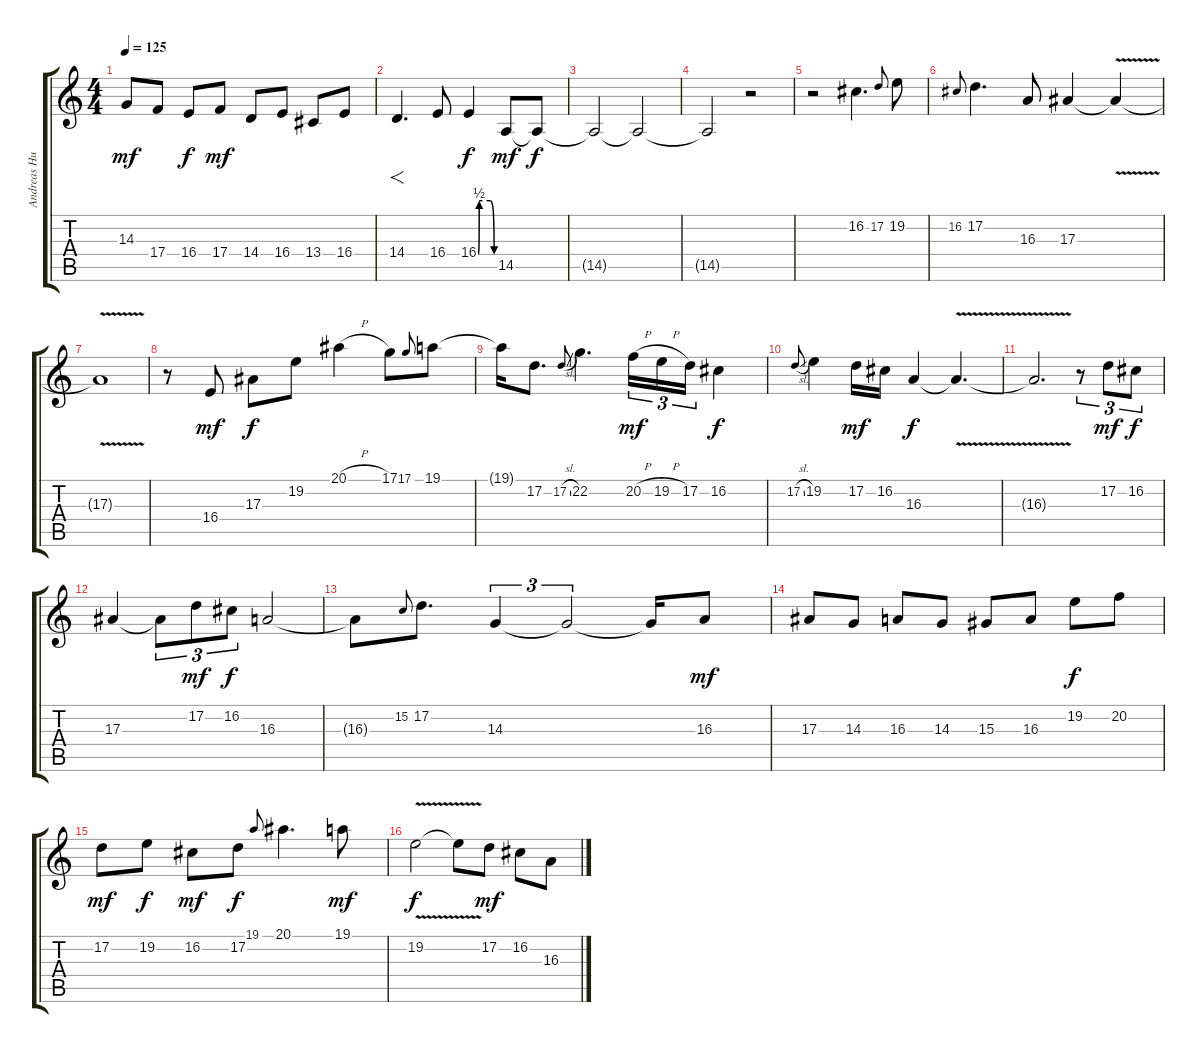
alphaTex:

\track ("Andreas Huss" "Andreas Hu") {instrument altosax}
\staff {score tabs}
\tuning (D4 A3 F3 C3 G2 D2) {hide}
\ts (4 4)
\tempo 125
\clef g2
\ks c
14.3.8{dy mf} 17.4.8 16.4.8{dy f} 17.4.8{dy mf} 14.4.8 16.4.8 13.4.8 16.4.8 |
14.4.4{f d} 16.4.8 16.4{be (custom 0 0 3 2 15 2 45 2 60 0)}.4{dy f} 14.5.8{dy mf volume 10} 14.5{t}.8{dy f volume 16} |
14.5{t}.2 14.5{t}.2{volume 4} |
14.5{t}.2 r.2 |
r.2{volume 16} 16.2.4{d} 17.2.8{gr onbeat} 19.2.8 |
16.2.8{gr onbeat} 17.2.4{d} 16.3.8 17.3.4 17.3{v t}.4 |
17.3{t}.1{volume 5} |
r.8{volume 16} 16.4.8{dy mf} 17.3.8{dy f} 19.2.8 20.1{h}.4 17.1.8 17.1.8{gr onbeat} 19.1.8 |
19.1{t}.16 17.2.8{d} 17.2{sl}.8{gr onbeat} 22.2.4{d} 20.2{h}.16{tu (3 2) dy mf} 19.2{h}.16{tu (3 2)} 17.2.16{tu (3 2)} 16.2.4{dy f} |
17.2{sl}.8{gr onbeat} 19.2.4 17.2.16{dy mf} 16.2.16 16.3.4{dy f} 16.3{v t}.4{d volume 3} |
16.3{t}.2{d} r.8{tu (3 2) volume 16} 17.2.8{tu (3 2) dy mf} 16.2.8{tu (3 2) dy f} |
17.3.4 17.3{t}.8{tu (3 2)} 17.2.8{tu (3 2) dy mf} 16.2.8{tu (3 2) dy f} 16.3.2 |
16.3{t}.8 15.2.8{gr onbeat} 17.2.8{d} 14.3.4{tu (3 2)} 14.3{t}.2{tu (3 2)} 14.3{t}.16 16.3.8{dy mf} |
17.3.8 14.3.8 16.3.8 14.3.8 15.3.8 16.3.8 19.2.8{dy f} 20.2.8 |
17.2.8{dy mf} 19.2.8{dy f} 16.2.8{dy mf} 17.2.8{dy f} 19.1.8{gr onbeat} 20.1.4{d} 19.1.8{dy mf} |
19.2{v}.2{dy f} 19.2{t}.8 17.2.8{dy mf} 16.2.8 16.3.8
